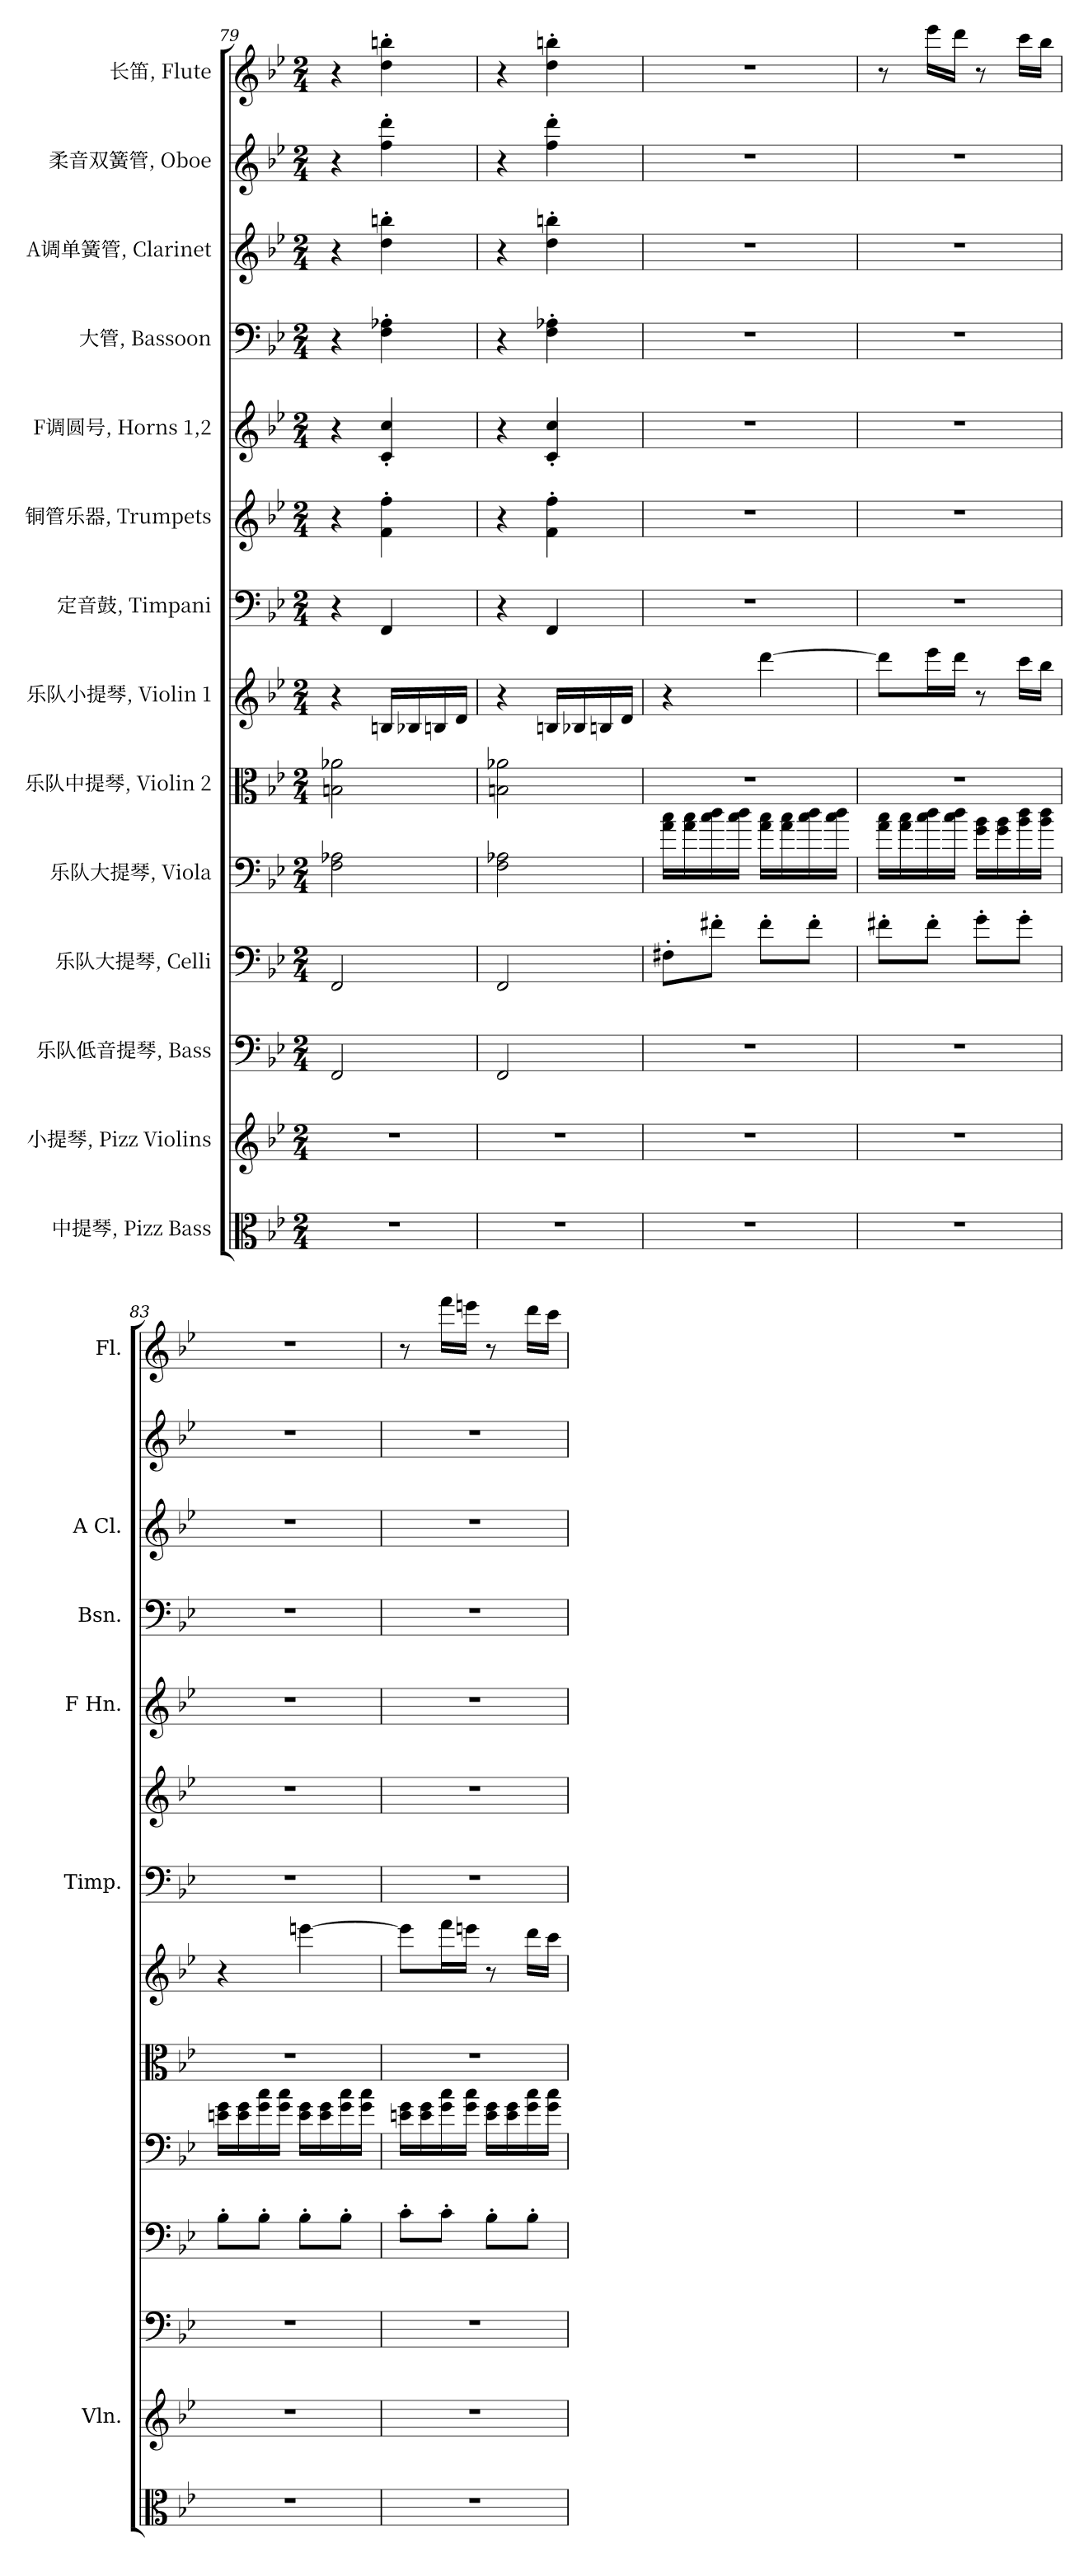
**kern	**kern	**kern	**kern	**kern	**kern	**kern	**kern	**kern	**kern	**kern	**kern	**kern	**kern
*part14	*part13	*part12	*part11	*part10	*part9	*part8	*part7	*part6	*part5	*part4	*part3	*part2	*part1
*staff14	*staff13	*staff12	*staff11	*staff10	*staff9	*staff8	*staff7	*staff6	*staff5	*staff4	*staff3	*staff2	*staff1
*I"中提琴, Pizz Bass	*I"小提琴, Pizz Violins	*I"乐队低音提琴, Bass	*I"乐队大提琴, Celli	*I"乐队大提琴, Viola	*I"乐队中提琴, Violin 2	*I"乐队小提琴, Violin 1	*I"定音鼓, Timpani	*I"铜管乐器, Trumpets	*I"F调圆号, Horns 1,2	*I"大管, Bassoon	*I"A调单簧管, Clarinet	*I"柔音双簧管, Oboe	*I"长笛, Flute
*	*I'Vln.	*	*	*	*	*	*I'Timp.	*	*I'F Hn.	*I'Bsn.	*I'A Cl.	*	*I'Fl.
*clefC3	*clefG2	*clefF4	*clefF4	*clefF4	*clefC3	*clefG2	*clefF4	*clefG2	*clefG2	*clefF4	*clefG2	*clefG2	*clefG2
*	*	*ITrd7c12	*	*	*	*	*	*	*ITrd4c7	*	*ITrd2c3	*ITrd2c3	*
*k[b-e-]	*k[b-e-]	*k[b-e-]	*k[b-e-]	*k[b-e-]	*k[b-e-]	*k[b-e-]	*k[b-e-]	*k[b-e-]	*k[b-e-a-]	*k[b-e-]	*k[f#]	*k[f#]	*k[b-e-]
*M2/4	*M2/4	*M2/4	*M2/4	*M2/4	*M2/4	*M2/4	*M2/4	*M2/4	*M2/4	*M2/4	*M2/4	*M2/4	*M2/4
=79	=79	=79	=79	=79	=79	=79	=79	=79	=79	=79	=79	=79	=79
2r	2r	2FFF/	2FF/	2F\ 2A-X\	2Bn\ 2a-X\	4r	4r	4r	4r	4r	4r	4r	4r
.	.	.	.	.	.	16Bn/LL	4FF/	4f\' 4ff\'	4F/' 4f/'	4F\' 4A-X\'	4b\' 4gg#X\'	4dd\' 4bb\'	4dd\' 4bbn\'
.	.	.	.	.	.	16B-X/	.	.	.	.	.	.	.
.	.	.	.	.	.	16Bn/	.	.	.	.	.	.	.
.	.	.	.	.	.	16d/JJ	.	.	.	.	.	.	.
=80	=80	=80	=80	=80	=80	=80	=80	=80	=80	=80	=80	=80	=80
2r	2r	2FFF/	2FF/	2F\ 2A-X\	2Bn\ 2a-X\	4r	4r	4r	4r	4r	4r	4r	4r
.	.	.	.	.	.	16Bn/LL	4FF/	4f\' 4ff\'	4F/' 4f/'	4F\' 4A-X\'	4b\' 4gg#X\'	4dd\' 4bb\'	4dd\' 4bbn\'
.	.	.	.	.	.	16B-X/	.	.	.	.	.	.	.
.	.	.	.	.	.	16Bn/	.	.	.	.	.	.	.
.	.	.	.	.	.	16d/JJ	.	.	.	.	.	.	.
!!LO:PB:g=z
=81	=81	=81	=81	=81	=81	=81	=81	=81	=81	=81	=81	=81	=81
2r	2r	2r	8F#X'\L	16a\ 16cc\LL	2r	4r	2r	2r	2r	2r	2r	2r	2r
.	.	.	.	16a\ 16cc\	.	.	.	.	.	.	.	.	.
.	.	.	8f#X'\J	16cc\ 16dd\	.	.	.	.	.	.	.	.	.
.	.	.	.	16cc\ 16dd\JJ	.	.	.	.	.	.	.	.	.
.	.	.	8f#'\L	16a\ 16cc\LL	.	[4ddd\	.	.	.	.	.	.	.
.	.	.	.	16a\ 16cc\	.	.	.	.	.	.	.	.	.
.	.	.	8f#'\J	16cc\ 16dd\	.	.	.	.	.	.	.	.	.
.	.	.	.	16cc\ 16dd\JJ	.	.	.	.	.	.	.	.	.
=82	=82	=82	=82	=82	=82	=82	=82	=82	=82	=82	=82	=82	=82
2r	2r	2r	8f#X'\L	16a\ 16cc\LL	2r	8ddd\L]	2r	2r	2r	2r	2r	2r	8r
.	.	.	.	16a\ 16cc\	.	.	.	.	.	.	.	.	.
.	.	.	8f#'\J	16cc\ 16dd\	.	16eee-\L	.	.	.	.	.	.	16eee-\LL
.	.	.	.	16cc\ 16dd\JJ	.	16ddd\JJ	.	.	.	.	.	.	16ddd\JJ
.	.	.	8g'\L	16g\ 16b-\LL	.	8r	.	.	.	.	.	.	8r
.	.	.	.	16g\ 16b-\	.	.	.	.	.	.	.	.	.
.	.	.	8g'\J	16b-\ 16dd\	.	16ccc\LL	.	.	.	.	.	.	16ccc\LL
.	.	.	.	16b-\ 16dd\JJ	.	16bb-\JJ	.	.	.	.	.	.	16bb-\JJ
=83	=83	=83	=83	=83	=83	=83	=83	=83	=83	=83	=83	=83	=83
2r	2r	2r	8B-'\L	16en\ 16g\LL	2r	4r	2r	2r	2r	2r	2r	2r	2r
.	.	.	.	16e\ 16g\	.	.	.	.	.	.	.	.	.
.	.	.	8B-'\J	16g\ 16cc\	.	.	.	.	.	.	.	.	.
.	.	.	.	16g\ 16cc\JJ	.	.	.	.	.	.	.	.	.
.	.	.	8B-'\L	16e\ 16g\LL	.	[4eeen\	.	.	.	.	.	.	.
.	.	.	.	16e\ 16g\	.	.	.	.	.	.	.	.	.
.	.	.	8B-'\J	16g\ 16cc\	.	.	.	.	.	.	.	.	.
.	.	.	.	16g\ 16cc\JJ	.	.	.	.	.	.	.	.	.
!!LO:PB:g=z
=84	=84	=84	=84	=84	=84	=84	=84	=84	=84	=84	=84	=84	=84
2r	2r	2r	8c'\L	16en\ 16g\LL	2r	8eee\L]	2r	2r	2r	2r	2r	2r	8r
.	.	.	.	16e\ 16g\	.	.	.	.	.	.	.	.	.
.	.	.	8c'\J	16g\ 16cc\	.	16fff\L	.	.	.	.	.	.	16fff\LL
.	.	.	.	16g\ 16cc\JJ	.	16eeen\JJ	.	.	.	.	.	.	16eeen\JJ
.	.	.	8B-'\L	16e\ 16g\LL	.	8r	.	.	.	.	.	.	8r
.	.	.	.	16e\ 16g\	.	.	.	.	.	.	.	.	.
.	.	.	8B-'\J	16g\ 16cc\	.	16ddd\LL	.	.	.	.	.	.	16ddd\LL
.	.	.	.	16g\ 16cc\JJ	.	16ccc\JJ	.	.	.	.	.	.	16ccc\JJ
=	=	=	=	=	=	=	=	=	=	=	=	=	=
*-	*-	*-	*-	*-	*-	*-	*-	*-	*-	*-	*-	*-	*-
